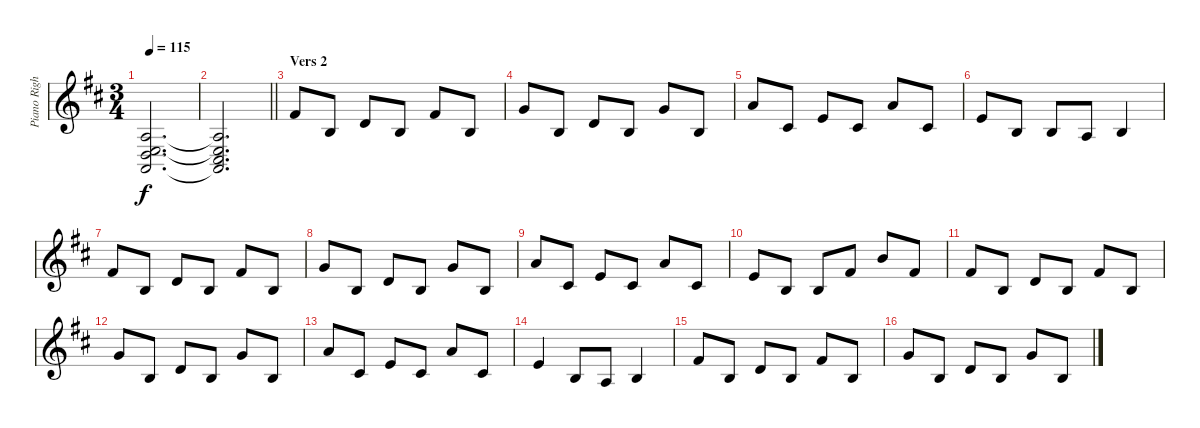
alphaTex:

\track ("Piano Right" "Piano Righ") {instrument acousticgrandpiano}
\staff {score}
\tuning (E4 B3 G3 D3 A2 E2 B1) {hide}
\ts (3 4)
\tempo 115
\clef g2
\ks bminor
(2.3 2.4 5.5 5.6).2{d dy f} |
\barLineRight lightlight
(2.3{t} 2.4{t} 4.5 5.6{t}).2{d} |
\section ("" "Vers 2")
2.1.8 4.3.8 3.2.8 4.3.8 2.1.8 4.3.8 |
3.1.8 4.3.8 3.2.8 4.3.8 3.1.8 4.3.8 |
5.1.8 6.3.8 5.2.8 6.3.8 5.1.8 6.3.8 |
5.2.8 4.3.8 4.3.8 7.4.8 4.3.4 |
2.1.8 4.3.8 3.2.8 4.3.8 2.1.8 4.3.8 |
3.1.8 4.3.8 3.2.8 4.3.8 3.1.8 4.3.8 |
5.1.8 6.3.8 5.2.8 6.3.8 5.1.8 6.3.8 |
5.2.8 4.3.8 4.3.8 2.1.8 7.1.8 2.1.8 |
2.1.8 4.3.8 3.2.8 4.3.8 2.1.8 4.3.8 |
3.1.8 4.3.8 3.2.8 4.3.8 3.1.8 4.3.8 |
5.1.8 6.3.8 5.2.8 6.3.8 5.1.8 6.3.8 |
5.2.4 4.3.8 2.3.8 4.3.4 |
2.1.8 4.3.8 3.2.8 4.3.8 2.1.8 4.3.8 |
3.1.8 4.3.8 3.2.8 4.3.8 3.1.8 4.3.8
